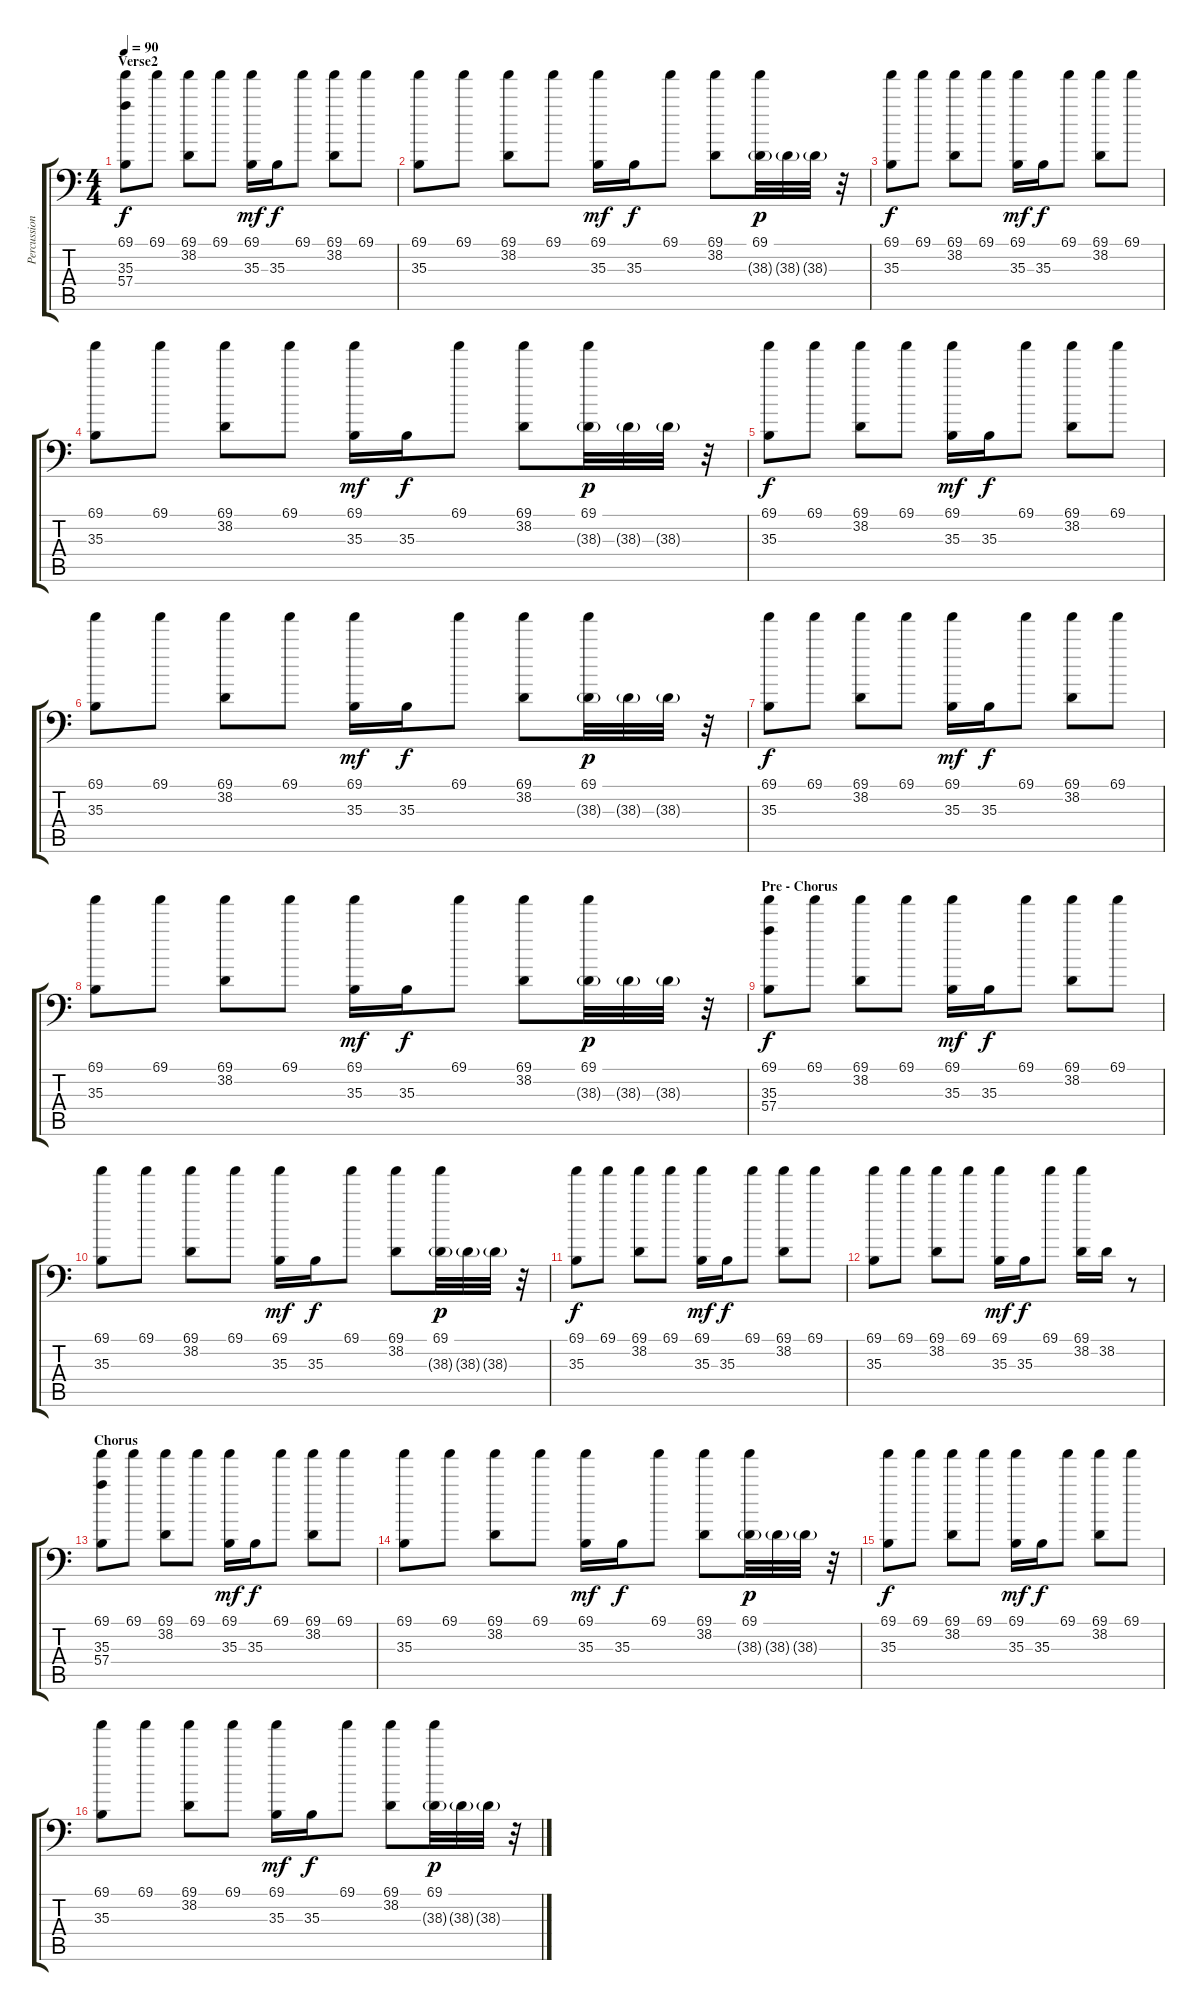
\track ("Percussion" "Percussion") {instrument acousticgrandpiano}
\staff {score tabs}
\tuning (C-1 C-1 C-1 C-1 C-1 C-1) {hide}
\ts (4 4)
\section ("" "Verse2")
\tempo 90
\clef f4
\ks c
(69.1 35.3 57.4).8{dy f} 69.1.8 (69.1 38.2).8 69.1.8 (69.1 35.3).16{dy mf} 35.3.16{dy f} 69.1.8 (69.1 38.2).8 69.1.8 |
(69.1 35.3).8 69.1.8 (69.1 38.2).8 69.1.8 (69.1 35.3).16{dy mf} 35.3.16{dy f} 69.1.8 (69.1 38.2).8 (69.1 38.3{g}).32{dy p} 38.3{g}.32 38.3{g}.32 r.32 |
(69.1 35.3).8{dy f} 69.1.8 (69.1 38.2).8 69.1.8 (69.1 35.3).16{dy mf} 35.3.16{dy f} 69.1.8 (69.1 38.2).8 69.1.8 |
(69.1 35.3).8 69.1.8 (69.1 38.2).8 69.1.8 (69.1 35.3).16{dy mf} 35.3.16{dy f} 69.1.8 (69.1 38.2).8 (69.1 38.3{g}).32{dy p} 38.3{g}.32 38.3{g}.32 r.32 |
(69.1 35.3).8{dy f} 69.1.8 (69.1 38.2).8 69.1.8 (69.1 35.3).16{dy mf} 35.3.16{dy f} 69.1.8 (69.1 38.2).8 69.1.8 |
(69.1 35.3).8 69.1.8 (69.1 38.2).8 69.1.8 (69.1 35.3).16{dy mf} 35.3.16{dy f} 69.1.8 (69.1 38.2).8 (69.1 38.3{g}).32{dy p} 38.3{g}.32 38.3{g}.32 r.32 |
(69.1 35.3).8{dy f} 69.1.8 (69.1 38.2).8 69.1.8 (69.1 35.3).16{dy mf} 35.3.16{dy f} 69.1.8 (69.1 38.2).8 69.1.8 |
(69.1 35.3).8 69.1.8 (69.1 38.2).8 69.1.8 (69.1 35.3).16{dy mf} 35.3.16{dy f} 69.1.8 (69.1 38.2).8 (69.1 38.3{g}).32{dy p} 38.3{g}.32 38.3{g}.32 r.32 |
\section ("" "Pre - Chorus")
(69.1 35.3 57.4).8{dy f} 69.1.8 (69.1 38.2).8 69.1.8 (69.1 35.3).16{dy mf} 35.3.16{dy f} 69.1.8 (69.1 38.2).8 69.1.8 |
(69.1 35.3).8 69.1.8 (69.1 38.2).8 69.1.8 (69.1 35.3).16{dy mf} 35.3.16{dy f} 69.1.8 (69.1 38.2).8 (69.1 38.3{g}).32{dy p} 38.3{g}.32 38.3{g}.32 r.32 |
(69.1 35.3).8{dy f} 69.1.8 (69.1 38.2).8 69.1.8 (69.1 35.3).16{dy mf} 35.3.16{dy f} 69.1.8 (69.1 38.2).8 69.1.8 |
(69.1 35.3).8 69.1.8 (69.1 38.2).8 69.1.8 (69.1 35.3).16{dy mf} 35.3.16{dy f} 69.1.8 (69.1 38.2).16 38.2.16 r.8 |
\section ("" "Chorus")
(69.1 35.3 57.4).8 69.1.8 (69.1 38.2).8 69.1.8 (69.1 35.3).16{dy mf} 35.3.16{dy f} 69.1.8 (69.1 38.2).8 69.1.8 |
(69.1 35.3).8 69.1.8 (69.1 38.2).8 69.1.8 (69.1 35.3).16{dy mf} 35.3.16{dy f} 69.1.8 (69.1 38.2).8 (69.1 38.3{g}).32{dy p} 38.3{g}.32 38.3{g}.32 r.32 |
(69.1 35.3).8{dy f} 69.1.8 (69.1 38.2).8 69.1.8 (69.1 35.3).16{dy mf} 35.3.16{dy f} 69.1.8 (69.1 38.2).8 69.1.8 |
(69.1 35.3).8 69.1.8 (69.1 38.2).8 69.1.8 (69.1 35.3).16{dy mf} 35.3.16{dy f} 69.1.8 (69.1 38.2).8 (69.1 38.3{g}).32{dy p} 38.3{g}.32 38.3{g}.32 r.32
